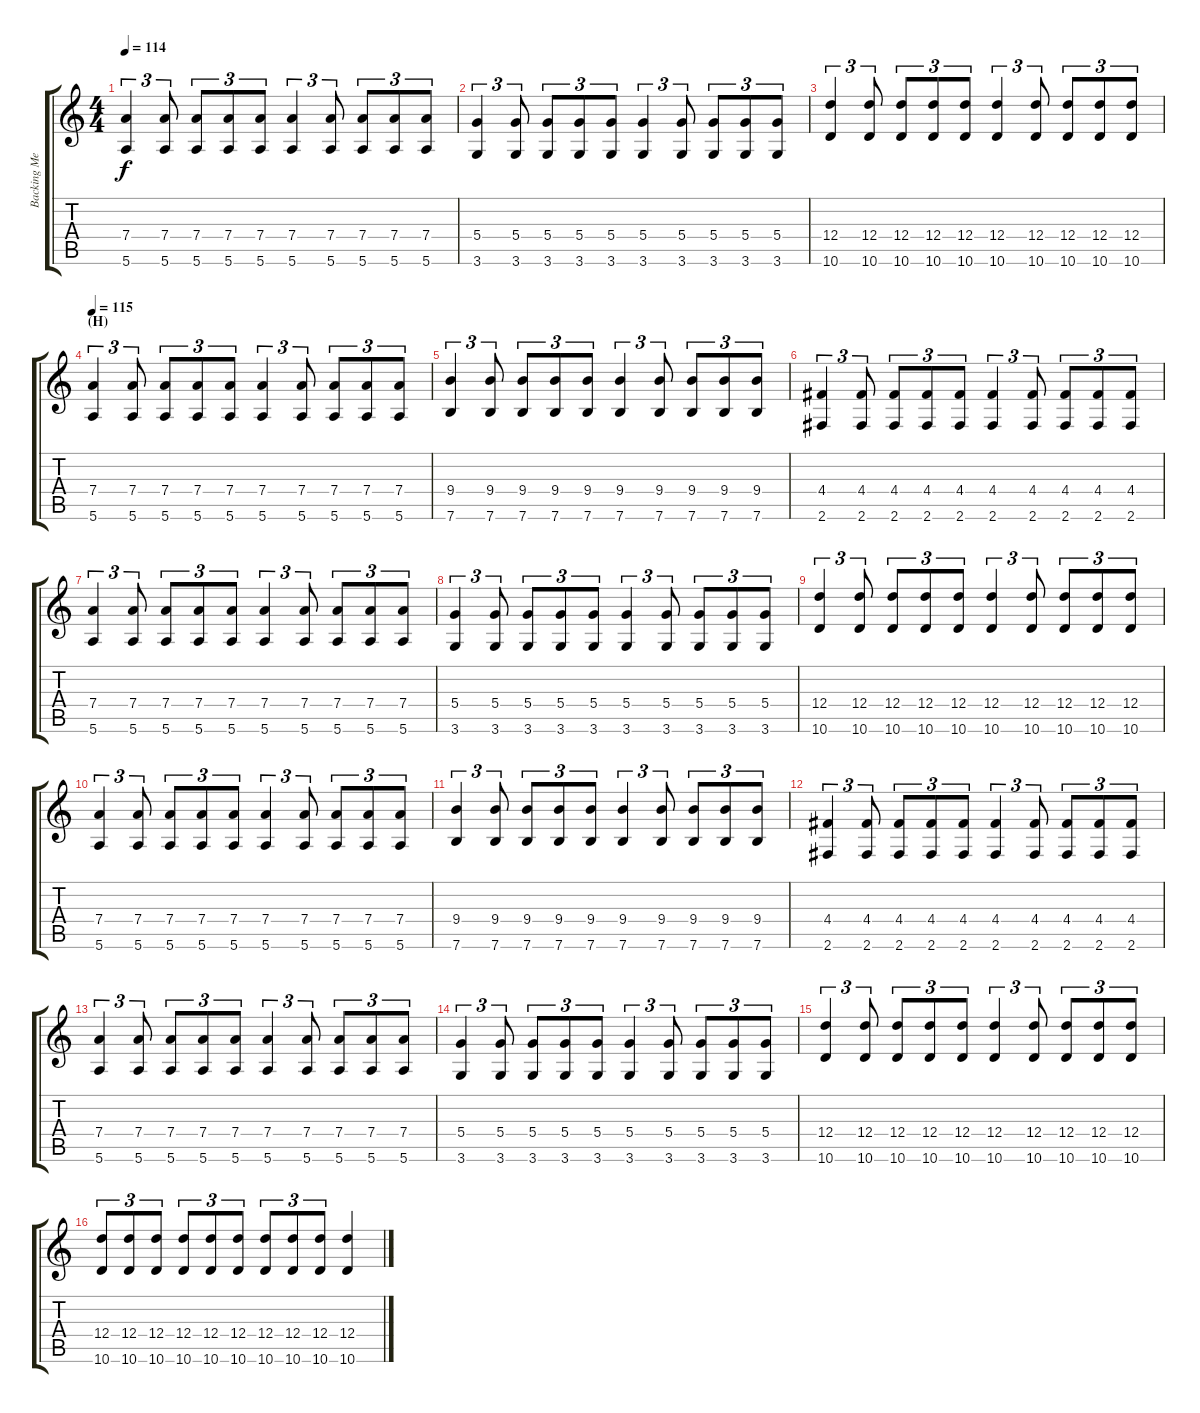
\track ("Backing Melody" "Backing Me") {instrument overdrivenguitar}
\staff {score tabs}
\tuning (E4 B3 G3 D3 A2 E2) {hide}
\ts (4 4)
\tempo 114
\clef g2
\ks c
(7.4 5.6).4{tu (3 2) dy f} (7.4 5.6).8{tu (3 2)} (7.4 5.6).8{tu (3 2)} (7.4 5.6).8{tu (3 2)} (7.4 5.6).8{tu (3 2)} (7.4 5.6).4{tu (3 2)} (7.4 5.6).8{tu (3 2)} (7.4 5.6).8{tu (3 2)} (7.4 5.6).8{tu (3 2)} (7.4 5.6).8{tu (3 2)} |
(5.4 3.6).4{tu (3 2)} (5.4 3.6).8{tu (3 2)} (5.4 3.6).8{tu (3 2)} (5.4 3.6).8{tu (3 2)} (5.4 3.6).8{tu (3 2)} (5.4 3.6).4{tu (3 2)} (5.4 3.6).8{tu (3 2)} (5.4 3.6).8{tu (3 2)} (5.4 3.6).8{tu (3 2)} (5.4 3.6).8{tu (3 2)} |
(12.4 10.6).4{tu (3 2)} (12.4 10.6).8{tu (3 2)} (12.4 10.6).8{tu (3 2)} (12.4 10.6).8{tu (3 2)} (12.4 10.6).8{tu (3 2)} (12.4 10.6).4{tu (3 2)} (12.4 10.6).8{tu (3 2)} (12.4 10.6).8{tu (3 2)} (12.4 10.6).8{tu (3 2)} (12.4 10.6).8{tu (3 2)} |
\section ("" "(H)")
\tempo 115
(7.4 5.6).4{tu (3 2)} (7.4 5.6).8{tu (3 2)} (7.4 5.6).8{tu (3 2)} (7.4 5.6).8{tu (3 2)} (7.4 5.6).8{tu (3 2)} (7.4 5.6).4{tu (3 2)} (7.4 5.6).8{tu (3 2)} (7.4 5.6).8{tu (3 2)} (7.4 5.6).8{tu (3 2)} (7.4 5.6).8{tu (3 2)} |
(9.4 7.6).4{tu (3 2)} (9.4 7.6).8{tu (3 2)} (9.4 7.6).8{tu (3 2)} (9.4 7.6).8{tu (3 2)} (9.4 7.6).8{tu (3 2)} (9.4 7.6).4{tu (3 2)} (9.4 7.6).8{tu (3 2)} (9.4 7.6).8{tu (3 2)} (9.4 7.6).8{tu (3 2)} (9.4 7.6).8{tu (3 2)} |
(4.4 2.6).4{tu (3 2)} (4.4 2.6).8{tu (3 2)} (4.4 2.6).8{tu (3 2)} (4.4 2.6).8{tu (3 2)} (4.4 2.6).8{tu (3 2)} (4.4 2.6).4{tu (3 2)} (4.4 2.6).8{tu (3 2)} (4.4 2.6).8{tu (3 2)} (4.4 2.6).8{tu (3 2)} (4.4 2.6).8{tu (3 2)} |
(7.4 5.6).4{tu (3 2)} (7.4 5.6).8{tu (3 2)} (7.4 5.6).8{tu (3 2)} (7.4 5.6).8{tu (3 2)} (7.4 5.6).8{tu (3 2)} (7.4 5.6).4{tu (3 2)} (7.4 5.6).8{tu (3 2)} (7.4 5.6).8{tu (3 2)} (7.4 5.6).8{tu (3 2)} (7.4 5.6).8{tu (3 2)} |
(5.4 3.6).4{tu (3 2)} (5.4 3.6).8{tu (3 2)} (5.4 3.6).8{tu (3 2)} (5.4 3.6).8{tu (3 2)} (5.4 3.6).8{tu (3 2)} (5.4 3.6).4{tu (3 2)} (5.4 3.6).8{tu (3 2)} (5.4 3.6).8{tu (3 2)} (5.4 3.6).8{tu (3 2)} (5.4 3.6).8{tu (3 2)} |
(12.4 10.6).4{tu (3 2)} (12.4 10.6).8{tu (3 2)} (12.4 10.6).8{tu (3 2)} (12.4 10.6).8{tu (3 2)} (12.4 10.6).8{tu (3 2)} (12.4 10.6).4{tu (3 2)} (12.4 10.6).8{tu (3 2)} (12.4 10.6).8{tu (3 2)} (12.4 10.6).8{tu (3 2)} (12.4 10.6).8{tu (3 2)} |
(7.4 5.6).4{tu (3 2)} (7.4 5.6).8{tu (3 2)} (7.4 5.6).8{tu (3 2)} (7.4 5.6).8{tu (3 2)} (7.4 5.6).8{tu (3 2)} (7.4 5.6).4{tu (3 2)} (7.4 5.6).8{tu (3 2)} (7.4 5.6).8{tu (3 2)} (7.4 5.6).8{tu (3 2)} (7.4 5.6).8{tu (3 2)} |
(9.4 7.6).4{tu (3 2)} (9.4 7.6).8{tu (3 2)} (9.4 7.6).8{tu (3 2)} (9.4 7.6).8{tu (3 2)} (9.4 7.6).8{tu (3 2)} (9.4 7.6).4{tu (3 2)} (9.4 7.6).8{tu (3 2)} (9.4 7.6).8{tu (3 2)} (9.4 7.6).8{tu (3 2)} (9.4 7.6).8{tu (3 2)} |
(4.4 2.6).4{tu (3 2)} (4.4 2.6).8{tu (3 2)} (4.4 2.6).8{tu (3 2)} (4.4 2.6).8{tu (3 2)} (4.4 2.6).8{tu (3 2)} (4.4 2.6).4{tu (3 2)} (4.4 2.6).8{tu (3 2)} (4.4 2.6).8{tu (3 2)} (4.4 2.6).8{tu (3 2)} (4.4 2.6).8{tu (3 2)} |
(7.4 5.6).4{tu (3 2)} (7.4 5.6).8{tu (3 2)} (7.4 5.6).8{tu (3 2)} (7.4 5.6).8{tu (3 2)} (7.4 5.6).8{tu (3 2)} (7.4 5.6).4{tu (3 2)} (7.4 5.6).8{tu (3 2)} (7.4 5.6).8{tu (3 2)} (7.4 5.6).8{tu (3 2)} (7.4 5.6).8{tu (3 2)} |
(5.4 3.6).4{tu (3 2)} (5.4 3.6).8{tu (3 2)} (5.4 3.6).8{tu (3 2)} (5.4 3.6).8{tu (3 2)} (5.4 3.6).8{tu (3 2)} (5.4 3.6).4{tu (3 2)} (5.4 3.6).8{tu (3 2)} (5.4 3.6).8{tu (3 2)} (5.4 3.6).8{tu (3 2)} (5.4 3.6).8{tu (3 2)} |
(12.4 10.6).4{tu (3 2)} (12.4 10.6).8{tu (3 2)} (12.4 10.6).8{tu (3 2)} (12.4 10.6).8{tu (3 2)} (12.4 10.6).8{tu (3 2)} (12.4 10.6).4{tu (3 2)} (12.4 10.6).8{tu (3 2)} (12.4 10.6).8{tu (3 2)} (12.4 10.6).8{tu (3 2)} (12.4 10.6).8{tu (3 2)} |
(12.4 10.6).8{tu (3 2)} (12.4 10.6).8{tu (3 2)} (12.4 10.6).8{tu (3 2)} (12.4 10.6).8{tu (3 2)} (12.4 10.6).8{tu (3 2)} (12.4 10.6).8{tu (3 2)} (12.4 10.6).8{tu (3 2)} (12.4 10.6).8{tu (3 2)} (12.4 10.6).8{tu (3 2)} (12.4 10.6).4
